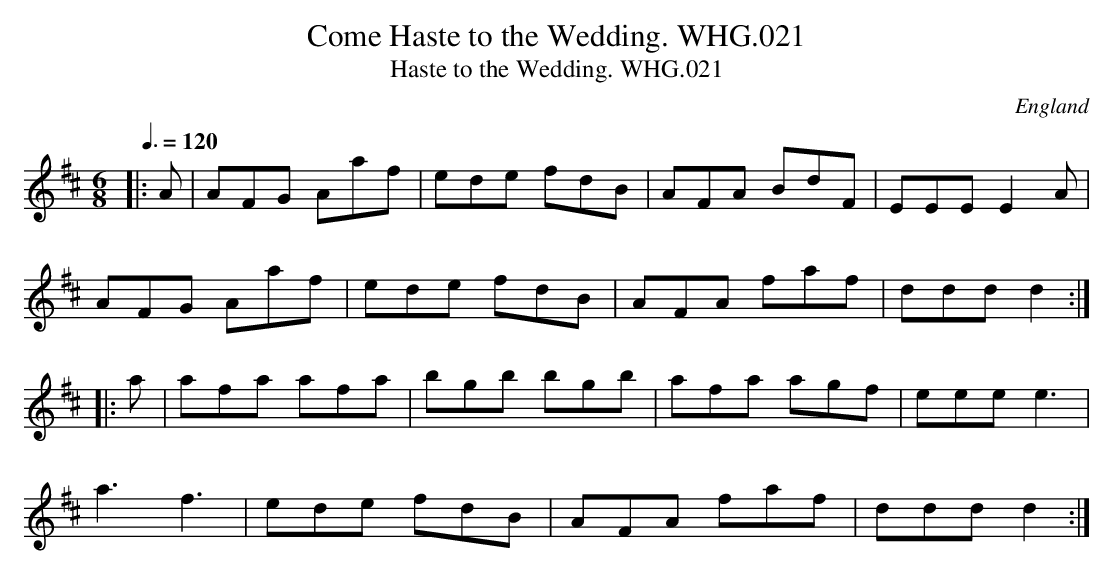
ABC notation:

X:1
T:Come Haste to the Wedding. WHG.021
T:Haste to the Wedding. WHG.021
L:1/8
M:6/8
O:England
Q:3/8=120
K:D
|:A|AFG Aaf|ede fdB|AFA BdF|EEE E2A|
AFG Aaf|ede fdB|AFA faf|ddd d2:|
|:a|afa afa|bgb bgb|afa agf|eee e3|
a3 f3|ede fdB|AFA faf|ddd d2:|
